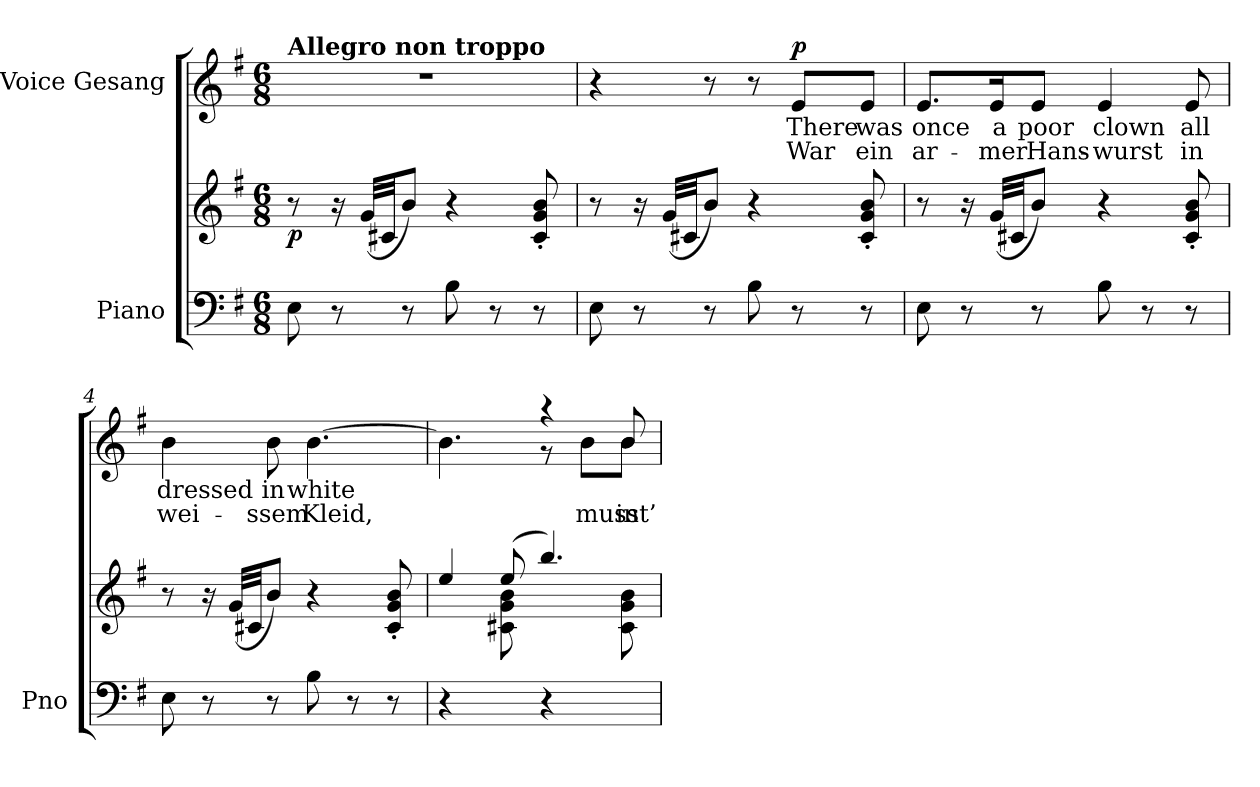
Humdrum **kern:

**kern	**kern	**dynam	**kern	**text	**text	**dynam
*part2	*part2	*part2	*part1	*part1	*part1	*part1
*staff3	*staff2	*staff2/3	*staff1	*staff1	*staff1	*staff1
*I"Piano	*	*	*I"Voice Gesang	*	*	*
*I'Pno	*	*	*	*	*	*
*clefF4	*clefG2	*	*clefG2	*	*	*
*k[f#]	*k[f#]	*	*k[f#]	*	*	*
*M6/8	*M6/8	*	*M6/8	*	*	*
*MM120	*MM120	*	*MM120	*	*	*
=1	=1	=1	=1	=1	=1	=1
!	!	!	!LO:TX:a:B:t=Allegro non troppo	!	!	!
!	!	!LO:DY:b	!	!	!	!
8E\	8r	p	2.r	.	.	.
8r	16r	.	.	.	.	.
.	(32g/LLL	.	.	.	.	.
.	32c#X/JJ	.	.	.	.	.
8r	8b/J)	.	.	.	.	.
8B\	4r	.	.	.	.	.
8r	.	.	.	.	.	.
8r	8c#/' 8g/' 8b/'	.	.	.	.	.
=2	=2	=2	=2	=2	=2	=2
8E\	8r	.	4r	.	.	.
8r	16r	.	.	.	.	.
.	(32g/LLL	.	.	.	.	.
.	32c#X/JJ	.	.	.	.	.
8r	8b/J)	.	8r	.	.	.
8B\	4r	.	8r	.	.	.
!	!	!	!	!	!	!LO:DY:a
8r	.	.	8e/L	There	War	p
8r	8c#/' 8g/' 8b/'	.	8e/J	was	ein	.
=3	=3	=3	=3	=3	=3	=3
8E\	8r	.	8.e/L	once	ar-	.
8r	16r	.	.	.	.	.
.	(32g/LLL	.	16e/K	a	-mer	.
.	32c#X/JJ	.	.	.	.	.
8r	8b/J)	.	8e/J	poor	Hans-	.
8B\	4r	.	4e/	clown	-wurst	.
8r	.	.	.	.	.	.
8r	8c#/' 8g/' 8b/'	.	8e/	all	in	.
=4	=4	=4	=4	=4	=4	=4
8E\	8r	.	4b\	dressed	wei-	.
8r	16r	.	.	.	.	.
.	(32g/LLL	.	.	.	.	.
.	32c#X/JJ	.	.	.	.	.
8r	8b/J)	.	8b\	in	-ssem	.
8B\	4r	.	[4.b\	white	Kleid,	.
8r	.	.	.	.	.	.
8r	8c#/' 8g/' 8b/'	.	.	.	.	.
=5	=5	=5	=5	=5	=5	=5
*	*^	*	*^	*	*	*
4r	4ee/	4ryy	.	4.b\]	4.ryy	.	.	.
8ryy	(>8ee/	8c#X\ 8g\ 8b\	.	.	.	.	.	.
4r	4.bb/)	4ryy	.	4r	8r	.	.	.
.	.	.	.	.	8b\L	.	musst’	.
8ryy	.	8c#\ 8g\ 8b\	.	8b/	8b\J	.	in	.
*	*v	*v	*	*	*	*	*	*
*	*	*	*v	*v	*	*	*
=	=	=	=	=	=	=
*-	*-	*-	*-	*-	*-	*-
